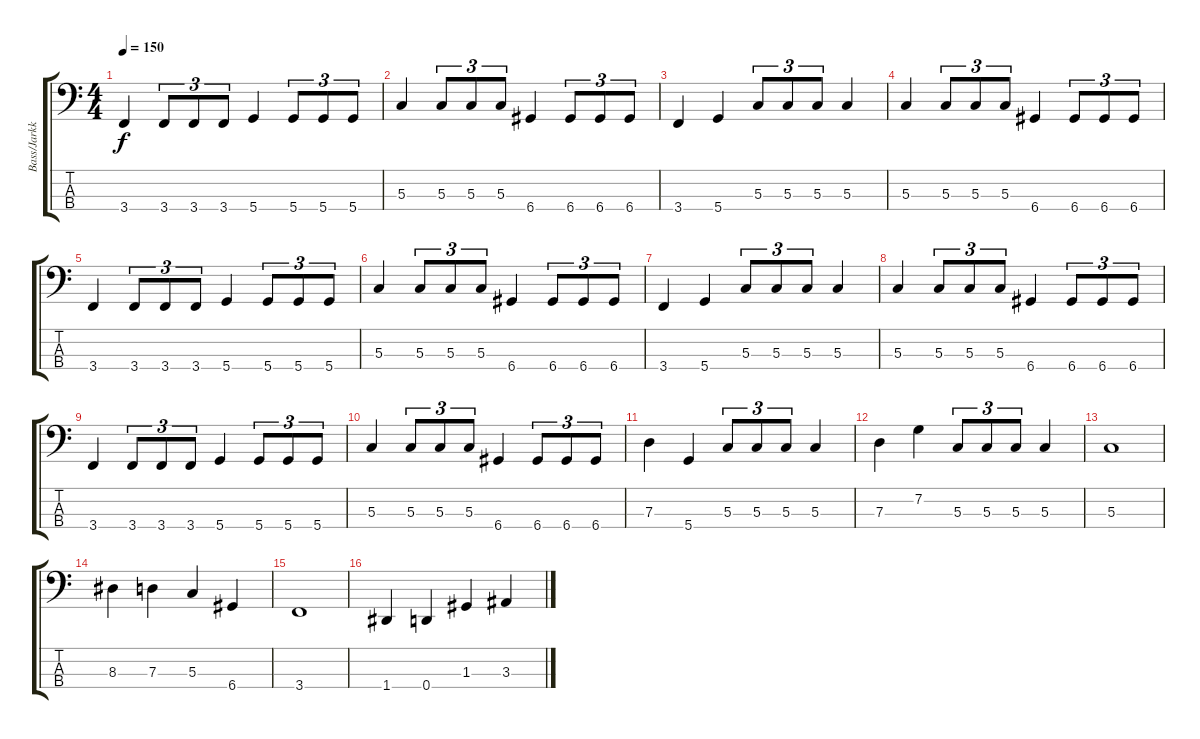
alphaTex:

\track ("Bass/Jarkko" "Bass/Jarkk") {instrument electricbassfinger}
\staff {score tabs}
\tuning (F2 C2 G1 D1) {hide}
\ts (4 4)
\tempo 150
\clef f4
\ks c
3.4.4{dy f} 3.4.8{tu (3 2)} 3.4.8{tu (3 2)} 3.4.8{tu (3 2)} 5.4.4 5.4.8{tu (3 2)} 5.4.8{tu (3 2)} 5.4.8{tu (3 2)} |
5.3.4 5.3.8{tu (3 2)} 5.3.8{tu (3 2)} 5.3.8{tu (3 2)} 6.4.4 6.4.8{tu (3 2)} 6.4.8{tu (3 2)} 6.4.8{tu (3 2)} |
3.4.4 5.4.4 5.3.8{tu (3 2)} 5.3.8{tu (3 2)} 5.3.8{tu (3 2)} 5.3.4 |
5.3.4 5.3.8{tu (3 2)} 5.3.8{tu (3 2)} 5.3.8{tu (3 2)} 6.4.4 6.4.8{tu (3 2)} 6.4.8{tu (3 2)} 6.4.8{tu (3 2)} |
3.4.4 3.4.8{tu (3 2)} 3.4.8{tu (3 2)} 3.4.8{tu (3 2)} 5.4.4 5.4.8{tu (3 2)} 5.4.8{tu (3 2)} 5.4.8{tu (3 2)} |
5.3.4 5.3.8{tu (3 2)} 5.3.8{tu (3 2)} 5.3.8{tu (3 2)} 6.4.4 6.4.8{tu (3 2)} 6.4.8{tu (3 2)} 6.4.8{tu (3 2)} |
3.4.4 5.4.4 5.3.8{tu (3 2)} 5.3.8{tu (3 2)} 5.3.8{tu (3 2)} 5.3.4 |
5.3.4 5.3.8{tu (3 2)} 5.3.8{tu (3 2)} 5.3.8{tu (3 2)} 6.4.4 6.4.8{tu (3 2)} 6.4.8{tu (3 2)} 6.4.8{tu (3 2)} |
3.4.4 3.4.8{tu (3 2)} 3.4.8{tu (3 2)} 3.4.8{tu (3 2)} 5.4.4 5.4.8{tu (3 2)} 5.4.8{tu (3 2)} 5.4.8{tu (3 2)} |
5.3.4 5.3.8{tu (3 2)} 5.3.8{tu (3 2)} 5.3.8{tu (3 2)} 6.4.4 6.4.8{tu (3 2)} 6.4.8{tu (3 2)} 6.4.8{tu (3 2)} |
7.3.4 5.4.4 5.3.8{tu (3 2)} 5.3.8{tu (3 2)} 5.3.8{tu (3 2)} 5.3.4 |
7.3.4 7.2.4 5.3.8{tu (3 2)} 5.3.8{tu (3 2)} 5.3.8{tu (3 2)} 5.3.4 |
5.3.1 |
8.3.4 7.3.4 5.3.4 6.4.4 |
3.4.1 |
1.4.4 0.4.4 1.3.4 3.3.4
